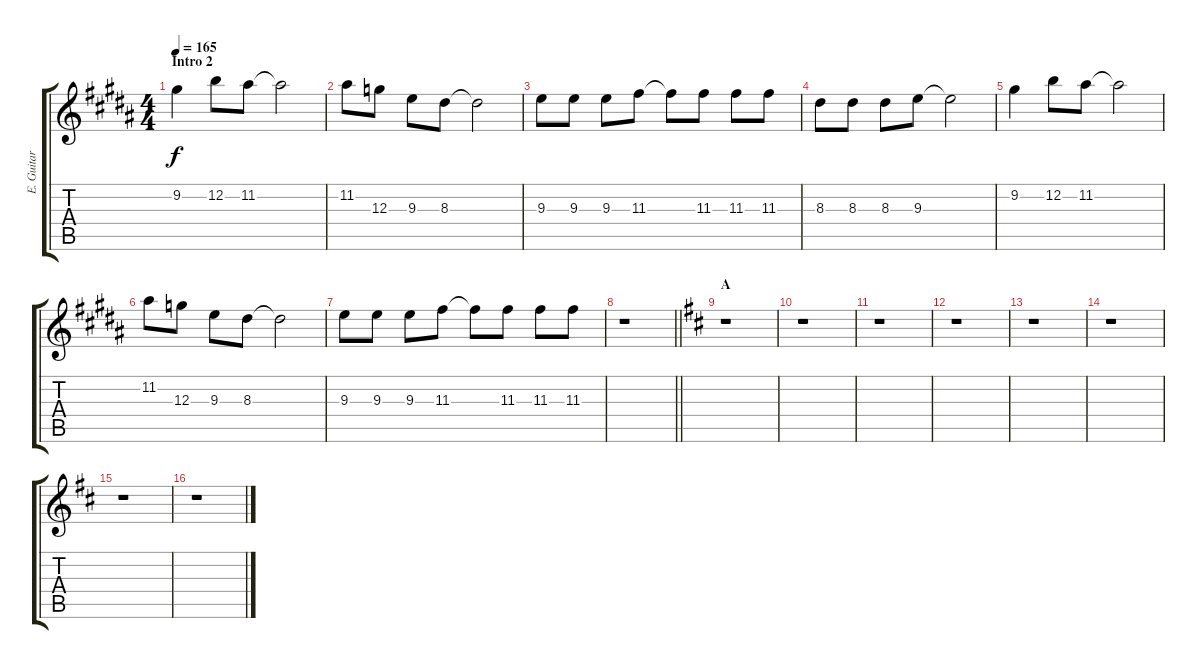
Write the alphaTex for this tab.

\track ("E. Guitar III" "E. Guitar ") {instrument overdrivenguitar}
\staff {score tabs}
\tuning (E4 B3 G3 D3 A2 E2) {hide}
\ts (4 4)
\section ("" "Intro 2")
\tempo 165
\clef g2
\ks b
9.2.4{dy f} 12.2.8 11.2.8 11.2{t}.2 |
11.2.8 12.3.8 9.3.8 8.3.8 8.3{t}.2 |
9.3.8 9.3.8 9.3.8 11.3.8 11.3{t}.8 11.3.8 11.3.8 11.3.8 |
8.3.8 8.3.8 8.3.8 9.3.8 9.3{t}.2 |
9.2.4 12.2.8 11.2.8 11.2{t}.2 |
11.2.8 12.3.8 9.3.8 8.3.8 8.3{t}.2 |
9.3.8 9.3.8 9.3.8 11.3.8 11.3{t}.8 11.3.8 11.3.8 11.3.8 |
\barLineRight lightlight
r.1 |
\section ("" "A")
\ks d
r.1 |
r.1 |
r.1 |
r.1 |
r.1 |
r.1 |
r.1 |
r.1
